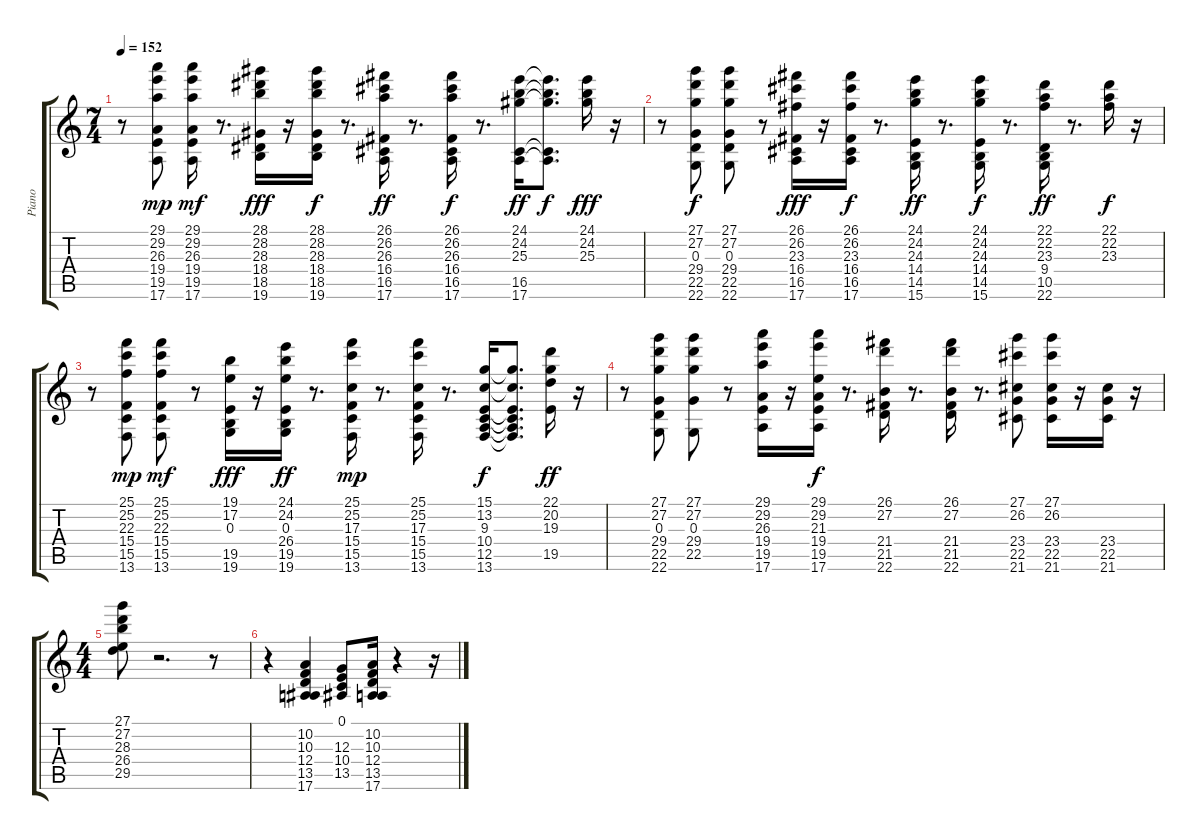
\track ("Piano" "Piano") {instrument brightacousticpiano}
\staff {score tabs}
\tuning (E4 B3 G3 D3 A2 E2) {hide}
\ts (7 4)
\tempo 152
\clef g2
\ks c
r.8{dy ff} (29.1 29.2 26.3 19.4 19.5 17.6).8{dy mp} (29.1 29.2 26.3 19.4 19.5 17.6).16{dy mf} r.8{d} (28.1 28.2 28.3 18.4 18.5 19.6).16{dy fff} r.16 (28.1 28.2 28.3 18.4 18.5 19.6).16{dy f} r.8{d} (26.1 26.2 26.3 16.4 16.5 17.6).16{dy ff} r.8{d} (26.1 26.2 26.3 16.4 16.5 17.6).16{dy f} r.8{d} (24.1 24.2 25.3 16.5 17.6).16{dy ff} (24.1{t} 24.2{t} 25.3{t} 16.5{t} 17.6{t}).8{d dy f} (24.1 24.2 25.3).16{dy fff} r.16 |
r.8 (27.1 27.2 0.3 29.4 22.5 22.6).8{dy f} (27.1 27.2 0.3 29.4 22.5 22.6).8 r.8 (26.1 26.2 23.3 16.4 16.5 17.6).16{dy fff} r.16 (26.1 26.2 23.3 16.4 16.5 17.6).16{dy f} r.8{d} (24.1 24.2 24.3 14.4 14.5 15.6).16{dy ff} r.8{d} (24.1 24.2 24.3 14.4 14.5 15.6).16{dy f} r.8{d} (22.1 22.2 23.3 9.4 10.5 22.6).16{dy ff} r.8{d} (22.1 22.2 23.3).16{dy f} r.16 |
r.8 (25.1 25.2 22.3 15.4 15.5 13.6).8{dy mp} (25.1 25.2 22.3 15.4 15.5 13.6).8{dy mf} r.8 (19.1 17.2 0.3 19.5 19.6).16{dy fff} r.16 (24.1 24.2 0.3 26.4 19.5 19.6).16{dy ff} r.8{d} (25.1 25.2 17.3 15.4 15.5 13.6).16{dy mp} r.8{d} (25.1 25.2 17.3 15.4 15.5 13.6).16 r.8{d} (15.1 13.2 9.3 10.4 12.5 13.6).16{dy f} (15.1{t} 13.2{t} 9.3{t} 10.4{t} 12.5{t} 13.6{t}).8{d} (22.1 20.2 19.3 19.5).16{dy ff} r.16 |
r.8 (27.1 27.2 0.3 29.4 22.5 22.6).8 (27.1 27.2 0.3 29.4 22.5).8 r.8 (29.1 29.2 26.3 19.4 19.5 17.6).16 r.16 (29.1 29.2 21.3 19.4 19.5 17.6).16{dy f} r.8{d} (26.1 27.2 21.4 21.5 22.6).16 r.8{d} (26.1 27.2 21.4 21.5 22.6).16 r.8{d} (27.1 26.2 23.4 22.5 21.6).8 (27.1 26.2 23.4 22.5 21.6).16 r.16 (23.4 22.5 21.6).16 r.16 |
\ts (4 4)
(27.1 27.2 28.3 26.4 29.5).8 r.2{d} r.8 |
r.4 (10.2 10.3 12.4 13.5 17.6).4 (0.1 12.3 10.4 13.5).8 (10.2 10.3 12.4 13.5 17.6).16 r.4 r.16
